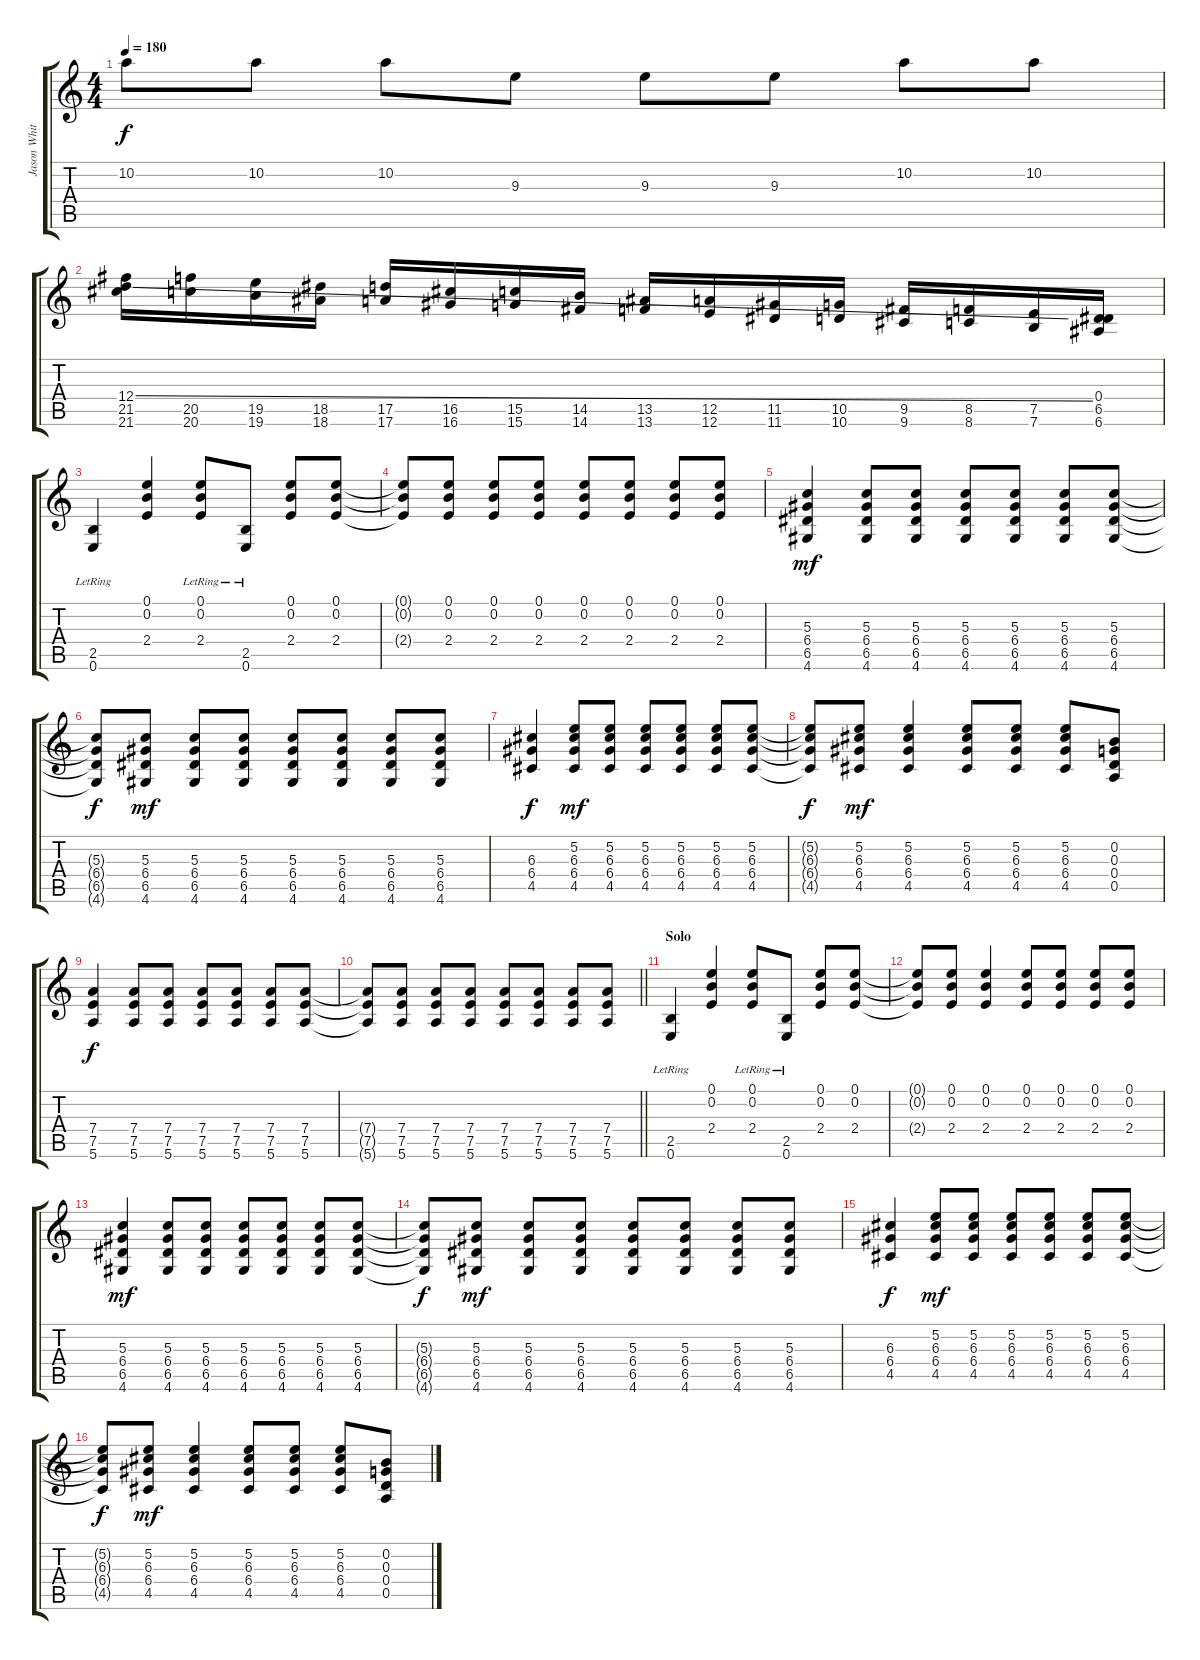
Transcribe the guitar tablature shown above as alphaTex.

\track ("Jason White (Guitar 2)" "Jason Whit") {instrument overdrivenguitar}
\staff {score tabs}
\tuning (E4 B3 G3 D3 A2 E2) {hide}
\ts (4 4)
\tempo 180
\clef g2
\ks c
10.2.8{dy f} 10.2.8 10.2.8 9.3.8 9.3.8 9.3.8 10.2.8 10.2.8 |
(12.4{ss} 21.5 21.6).16 (20.5 20.6).16 (19.5 19.6).16 (18.5 18.6).16 (17.5 17.6).16 (16.5 16.6).16 (15.5 15.6).16 (14.5 14.6).16 (13.5 13.6).16 (12.5 12.6).16 (11.5 11.6).16 (10.5 10.6).16 (9.5 9.6).16 (8.5 8.6).16 (7.5 7.6).16 (0.4 6.5 6.6).16 |
(2.5{lr} 0.6).4 (0.1 0.2 2.4).4 (0.1{lr} 0.2{lr} 2.4).8 (2.5{lr} 0.6{lr}).8 (0.1 0.2 2.4).8 (0.1 0.2 2.4).8 |
(0.1{t} 0.2{t} 2.4{t}).8 (0.1 0.2 2.4).8 (0.1 0.2 2.4).8 (0.1 0.2 2.4).8 (0.1 0.2 2.4).8 (0.1 0.2 2.4).8 (0.1 0.2 2.4).8 (0.1 0.2 2.4).8 |
(5.3 6.4 6.5 4.6).4{dy mf} (5.3 6.4 6.5 4.6).8 (5.3 6.4 6.5 4.6).8 (5.3 6.4 6.5 4.6).8 (5.3 6.4 6.5 4.6).8 (5.3 6.4 6.5 4.6).8 (5.3 6.4 6.5 4.6).8 |
(5.3{t} 6.4{t} 6.5{t} 4.6{t}).8{dy f} (5.3 6.4 6.5 4.6).8{dy mf} (5.3 6.4 6.5 4.6).8 (5.3 6.4 6.5 4.6).8 (5.3 6.4 6.5 4.6).8 (5.3 6.4 6.5 4.6).8 (5.3 6.4 6.5 4.6).8 (5.3 6.4 6.5 4.6).8 |
(6.3 6.4 4.5).4{dy f} (5.2 6.3 6.4 4.5).8{dy mf} (5.2 6.3 6.4 4.5).8 (5.2 6.3 6.4 4.5).8 (5.2 6.3 6.4 4.5).8 (5.2 6.3 6.4 4.5).8 (5.2 6.3 6.4 4.5).8 |
(5.2{t} 6.3{t} 6.4{t} 4.5{t}).8{dy f} (5.2 6.3 6.4 4.5).8{dy mf} (5.2 6.3 6.4 4.5).4 (5.2 6.3 6.4 4.5).8 (5.2 6.3 6.4 4.5).8 (5.2 6.3 6.4 4.5).8 (0.2 0.3 0.4 0.5).8 |
(7.4 7.5 5.6).4{dy f} (7.4 7.5 5.6).8 (7.4 7.5 5.6).8 (7.4 7.5 5.6).8 (7.4 7.5 5.6).8 (7.4 7.5 5.6).8 (7.4 7.5 5.6).8 |
\barLineRight lightlight
(7.4{t} 7.5{t} 5.6{t}).8 (7.4 7.5 5.6).8 (7.4 7.5 5.6).8 (7.4 7.5 5.6).8 (7.4 7.5 5.6).8 (7.4 7.5 5.6).8 (7.4 7.5 5.6).8 (7.4 7.5 5.6).8 |
\section ("" "Solo")
(2.5{lr} 0.6).4 (0.1 0.2 2.4).4 (0.1{lr} 0.2{lr} 2.4).8 (2.5{lr} 0.6{lr}).8 (0.1 0.2 2.4).8 (0.1 0.2 2.4).8 |
(0.1{t} 0.2{t} 2.4{t}).8 (0.1 0.2 2.4).8 (0.1 0.2 2.4).4 (0.1 0.2 2.4).8 (0.1 0.2 2.4).8 (0.1 0.2 2.4).8 (0.1 0.2 2.4).8 |
(5.3 6.4 6.5 4.6).4{dy mf} (5.3 6.4 6.5 4.6).8 (5.3 6.4 6.5 4.6).8 (5.3 6.4 6.5 4.6).8 (5.3 6.4 6.5 4.6).8 (5.3 6.4 6.5 4.6).8 (5.3 6.4 6.5 4.6).8 |
(5.3{t} 6.4{t} 6.5{t} 4.6{t}).8{dy f} (5.3 6.4 6.5 4.6).8{dy mf} (5.3 6.4 6.5 4.6).8 (5.3 6.4 6.5 4.6).8 (5.3 6.4 6.5 4.6).8 (5.3 6.4 6.5 4.6).8 (5.3 6.4 6.5 4.6).8 (5.3 6.4 6.5 4.6).8 |
(6.3 6.4 4.5).4{dy f} (5.2 6.3 6.4 4.5).8{dy mf} (5.2 6.3 6.4 4.5).8 (5.2 6.3 6.4 4.5).8 (5.2 6.3 6.4 4.5).8 (5.2 6.3 6.4 4.5).8 (5.2 6.3 6.4 4.5).8 |
(5.2{t} 6.3{t} 6.4{t} 4.5{t}).8{dy f} (5.2 6.3 6.4 4.5).8{dy mf} (5.2 6.3 6.4 4.5).4 (5.2 6.3 6.4 4.5).8 (5.2 6.3 6.4 4.5).8 (5.2 6.3 6.4 4.5).8 (0.2 0.3 0.4 0.5).8
